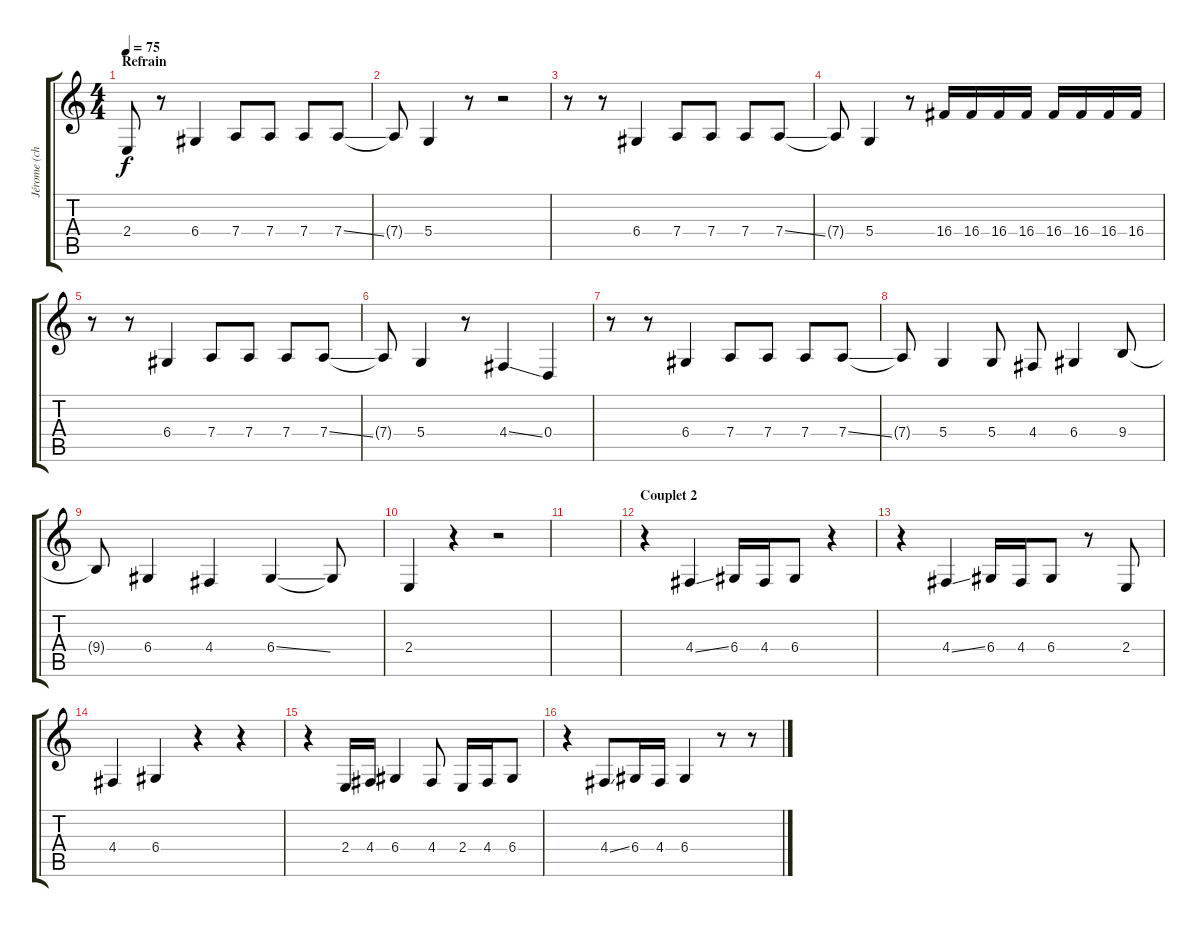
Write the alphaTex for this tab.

\track ("Jérome (chant)" "Jérome (ch") {instrument tenorsax}
\staff {score tabs}
\tuning (E4 B3 G3 D3 A2 E2) {hide}
\ts (4 4)
\section ("" "Refrain")
\tempo 75
\clef g2
\ks c
2.4.8{dy f} r.8 6.4.4 7.4.8 7.4.8 7.4.8 7.4{ss}.8 |
7.4{t}.8 5.4.4 r.8 r.2 |
r.8 r.8 6.4.4 7.4.8 7.4.8 7.4.8 7.4{ss}.8 |
7.4{t}.8 5.4.4 r.8 16.4.16 16.4.16 16.4.16 16.4.16 16.4.16 16.4.16 16.4.16 16.4.16 |
r.8 r.8 6.4.4 7.4.8 7.4.8 7.4.8 7.4{ss}.8 |
7.4{t}.8 5.4.4 r.8 4.4{ss}.4 0.4.4 |
r.8 r.8 6.4.4 7.4.8 7.4.8 7.4.8 7.4{ss}.8 |
7.4{t}.8 5.4.4 5.4.8 4.4.8 6.4.4 9.4.8 |
9.4{t}.8 6.4.4 4.4.4 6.4{ss}.4 6.4{t}.8 |
2.4.4 r.4 r.2 |
|
\section ("" "Couplet 2")
r.4 4.4{ss}.4 6.4.16 4.4.16 6.4.8 r.4 |
r.4 4.4{ss}.4 6.4.16 4.4.16 6.4.8 r.8 2.4.8 |
4.4.4 6.4.4 r.4 r.4 |
r.4 2.4.16 4.4.16 6.4.4 4.4.8 2.4.16 4.4.16 6.4.8 |
r.4 4.4{ss}.8 6.4.16 4.4.16 6.4.4 r.8 r.8
